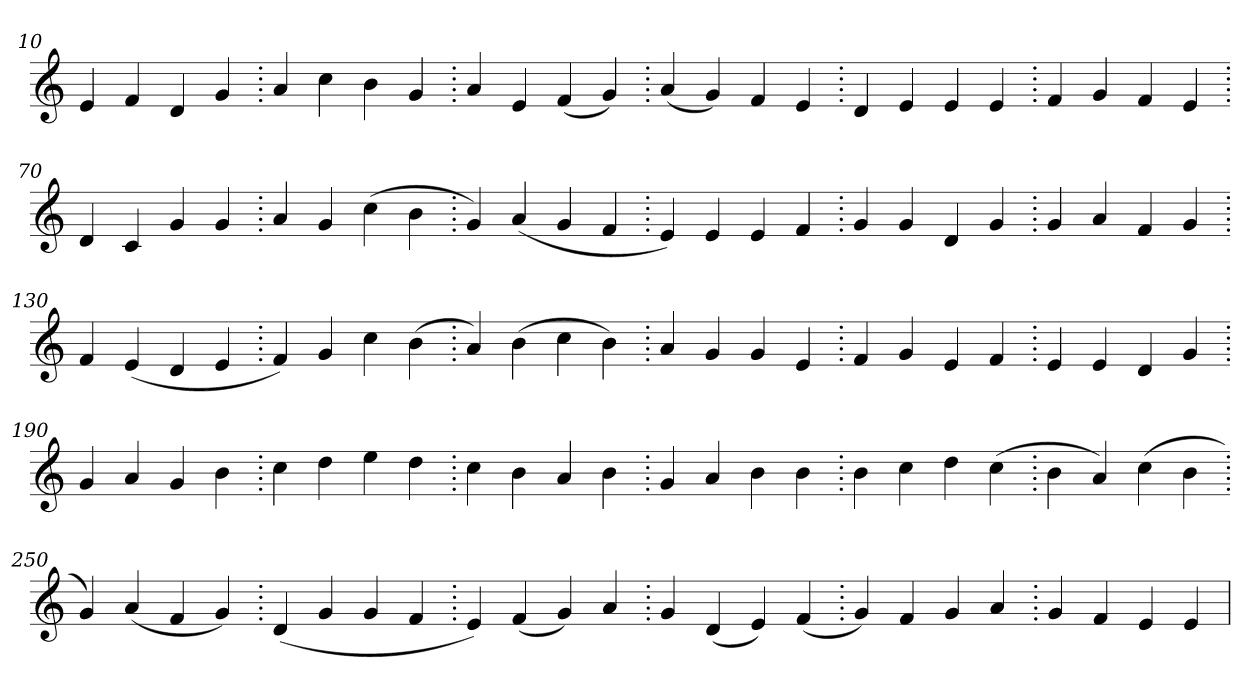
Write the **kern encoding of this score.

**kern
*part1
*staff1
*clefG2
=10.
4e
4f
4d
4g
=20.
4a
4cc
4b
4g
=30.
4a
4e
(>4f
4g)
=40.
(>4a
4g)
4f
4e
=50.
4d
4e
4e
4e
=60.
4f
4g
4f
4e
=70.
4d
4c
4g
4g
=80.
4a
4g
(>4cc
4b
=90.
4g)
(>4a
4g
4f
=100.
4e)
4e
4e
4f
=110.
4g
4g
4d
4g
=120.
4g
4a
4f
4g
=130.
4f
(>4e
4d
4e
=140.
4f)
4g
4cc
(>4b
=150.
4a)
(>4b
4cc
4b)
=160.
4a
4g
4g
4e
=170.
4f
4g
4e
4f
=180.
4e
4e
4d
4g
=190.
4g
4a
4g
4b
=200.
4cc
4dd
4ee
4dd
=210.
4cc
4b
4a
4b
=220.
4g
4a
4b
4b
=230.
4b
4cc
4dd
(>4cc
=240.
4b
4a)
(>4cc
4b
=250.
4g)
(>4a
4f
4g)
=260.
(>4d
4g
4g
4f
=270.
4e)
(>4f
4g)
4a
=280.
4g
(>4d
4e)
(>4f
=290.
4g)
4f
4g
4a
=300.
4g
4f
4e
4e
=
*-
